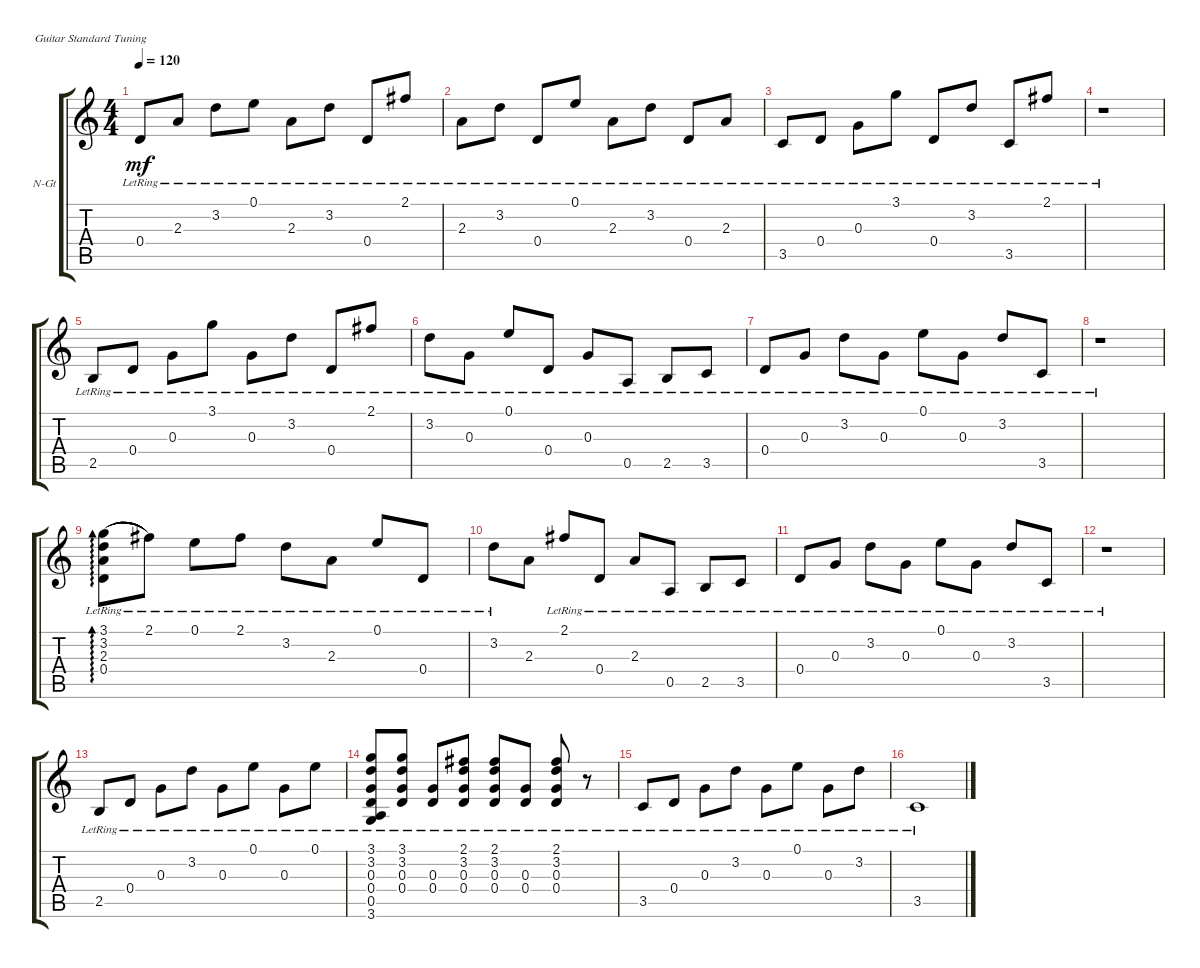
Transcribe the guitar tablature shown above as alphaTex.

\defaultSystemsLayout 4
\bracketExtendMode groupsimilarinstruments
\firstSystemTrackNameOrientation horizontal
\otherSystemsTrackNameOrientation horizontal
\track ("Nylon Guitar" "N-Gt") {instrument acousticguitarnylon}
\staff {score tabs}
\tuning (E4 B3 G3 D3 A2 E2)
\ts (4 4)
\tempo 120
\clef g2
\ks c
0.4{lr}.8{dy mf instrument acousticguitarnylon} 2.3{lr}.8 3.2{lr}.8 0.1{lr}.8 2.3{lr}.8 3.2{lr}.8 0.4{lr}.8 2.1{lr}.8 |
2.3{lr}.8 3.2{lr}.8 0.4{lr}.8 0.1{lr}.8 2.3{lr}.8 3.2{lr}.8 0.4{lr}.8 2.3{lr}.8 |
3.5{lr}.8 0.4{lr}.8 0.3{lr}.8 3.1{lr}.8 0.4{lr}.8 3.2{lr}.8 3.5{lr}.8 2.1{lr}.8 |
r.1 |
2.5{lr}.8 0.4{lr}.8 0.3{lr}.8 3.1{lr}.8 0.3{lr}.8 3.2{lr}.8 0.4{lr}.8 2.1{lr}.8 |
3.2{lr}.8 0.3{lr}.8 0.1{lr}.8 0.4{lr}.8 0.3{lr}.8 0.5{lr}.8 2.5{lr}.8 3.5{lr}.8 |
0.4{lr}.8 0.3{lr}.8 3.2{lr}.8 0.3{lr}.8 0.1{lr}.8 0.3{lr}.8 3.2{lr}.8 3.5{lr}.8 |
r.1 |
(3.1{lr} 3.2{lr} 2.3{lr} 0.4{lr}).8{ad 0 legatoorigin} 2.1{lr}.8 0.1{lr}.8 2.1{lr}.8 3.2{lr}.8 2.3{lr}.8 0.1{lr}.8 0.4{lr}.8 |
3.2{lr}.8 2.3.8 2.1{lr}.8 0.4{lr}.8 2.3{lr}.8 0.5{lr}.8 2.5{lr}.8 3.5{lr}.8 |
0.4{lr}.8 0.3{lr}.8 3.2{lr}.8 0.3{lr}.8 0.1{lr}.8 0.3{lr}.8 3.2{lr}.8 3.5{lr}.8 |
r.1 |
2.5{lr}.8 0.4{lr}.8 0.3{lr}.8 3.2{lr}.8 0.3{lr}.8 0.1{lr}.8 0.3{lr}.8 0.1{lr}.8 |
(3.1{lr} 3.2{lr} 0.3{lr} 0.4{lr} 0.5{lr} 3.6{lr}).8 (3.1{lr} 3.2{lr} 0.3{lr} 0.4{lr}).8 (0.3{lr} 0.4{lr}).8 (2.1{lr} 3.2{lr} 0.3{lr} 0.4{lr}).8 (2.1{lr} 3.2{lr} 0.3{lr} 0.4{lr}).8 (0.3{lr} 0.4{lr}).8 (0.3{lr} 0.4{lr} 2.1 3.2).8 r.8 |
3.5{lr}.8 0.4{lr}.8 0.3{lr}.8 3.2{lr}.8 0.3{lr}.8 0.1{lr}.8 0.3{lr}.8 3.2{lr}.8 |
3.5{lr}.1
